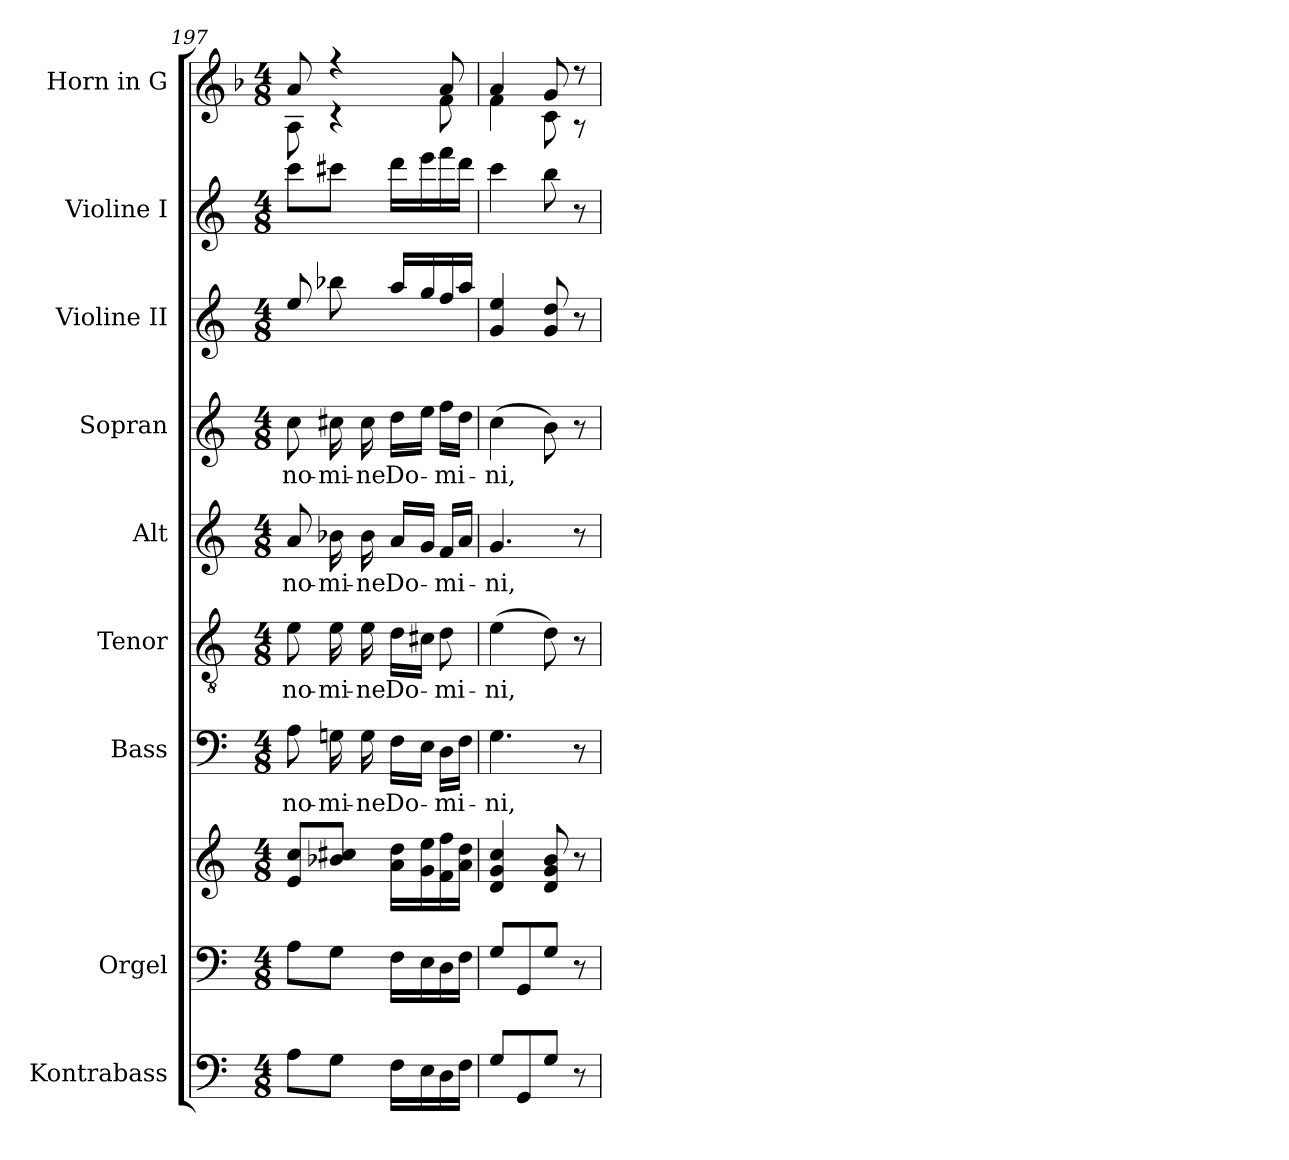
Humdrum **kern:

**kern	**kern	**kern	**kern	**text	**kern	**text	**kern	**text	**kern	**text	**kern	**kern	**kern
*part9	*part8	*part8	*part7	*part7	*part6	*part6	*part5	*part5	*part4	*part4	*part3	*part2	*part1
*staff10	*staff9	*staff8	*staff7	*staff7	*staff6	*staff6	*staff5	*staff5	*staff4	*staff4	*staff3	*staff2	*staff1
*I"Kontrabass	*I"Orgel	*	*I"Bass	*	*I"Tenor	*	*I"Alt	*	*I"Sopran	*	*I"Violine II	*I"Violine I	*I"Horn in G
*I'Kb.	*I'Org.	*	*I'B	*	*I'T	*	*I'A	*	*I'S	*	*I'Vl. II	*I'Vl. I	*I'Hrn.
*clefF4	*clefF4	*clefG2	*clefF4	*	*clefGv2	*	*clefG2	*	*clefG2	*	*clefG2	*clefG2	*clefG2
*ITrd7c12	*	*	*	*	*	*	*	*	*	*	*ITrd7c12	*ITrd7c12	*ITrd3c5
*k[]	*k[]	*k[]	*k[]	*	*k[]	*	*k[]	*	*k[]	*	*k[]	*k[]	*k[]
*C:	*C:	*C:	*C:	*	*C:	*	*C:	*	*C:	*	*C:	*C:	*C:
*M4/8	*M4/8	*M4/8	*M4/8	*	*M4/8	*	*M4/8	*	*M4/8	*	*M4/8	*M4/8	*M4/8
=197	=197	=197	=197	=197	=197	=197	=197	=197	=197	=197	=197	=197	=197
!	!	!	!	!LO:LY:b	!	!LO:LY:b	!	!LO:LY:b	!	!LO:LY:b	!	!	!
*	*	*	*	*	*	*	*	*	*	*	*	*	*^
8AA\L	8A\L	8e/ 8cc/L	8A\	no-	8e\	no-	8a/	no-	8cc\	no-	8e/	8cc\L	8e/	8E\
!	!	!	!	!LO:LY:b	!	!LO:LY:b	!	!LO:LY:b	!	!LO:LY:b	!	!	!	!
8GG\J	8G\J	8b-X/ 8cc#X/J	16Gn\	-mi-	16e\	-mi-	16b-X\	-mi-	16cc#X\	-mi-	8b-X\	8cc#X\J	4r	4r
!	!	!	!	!LO:LY:b	!	!LO:LY:b	!	!LO:LY:b	!	!LO:LY:b	!	!	!	!
.	.	.	16G\	-ne	16e\	-ne	16b-\	-ne	16cc#\	-ne	.	.	.	.
!	!	!	!	!LO:LY:b	!	!LO:LY:b	!	!LO:LY:b	!	!LO:LY:b	!	!	!	!
16FF\LL	16F\LL	16a\ 16dd\LL	16F\LL	Do-	16d\LL	Do-	16a/LL	Do-	16dd\LL	Do-	16a/LL	16dd\LL	.	.
16EE\	16E\	16g\ 16ee\	16E\JJ	.	16c#X\JJ	.	16g/JJ	.	16ee\JJ	.	16g/	16ee\	.	.
!	!	!	!	!LO:LY:b	!	!LO:LY:b	!	!LO:LY:b	!	!LO:LY:b	!	!	!	!
16DD\	16D\	16f\ 16ff\	16D\LL	-mi-	8d\	-mi-	16f/LL	-mi-	16ff\LL	-mi-	16f/	16ff\	8e/	8c\
16FF\JJ	16F\JJ	16a\ 16dd\JJ	16F\JJ	.	.	.	16a/JJ	.	16dd\JJ	.	16a/JJ	16dd\JJ	.	.
!!LO:PB:g=z	!!
=198	=198	=198	=198	=198	=198	=198	=198	=198	=198	=198	=198	=198	=198	=198
!	!	!	!	!LO:LY:b	!	!LO:LY:b	!	!LO:LY:b	!	!LO:LY:b	!	!	!	!
8GG/L	8G/L	4d/ 4g/ 4cc/	4.G\	-ni,	(>4e\	-ni,	4.g/	-ni,	(>4cc\	-ni,	4G/ 4e/	4cc\	4e/	4c\
8GGG/	8GG/	.	.	.	.	.	.	.	.	.	.	.	.	.
8GG/J	8G/J	8d/ 8g/ 8b/	.	.	8d\)	.	.	.	8b\)	.	8G/ 8d/	8b\	8d/	8G\
8r	8r	8r	8r	.	8r	.	8r	.	8r	.	8r	8r	8r	8r
*	*	*	*	*	*	*	*	*	*	*	*	*	*v	*v
=	=	=	=	=	=	=	=	=	=	=	=	=	=
*-	*-	*-	*-	*-	*-	*-	*-	*-	*-	*-	*-	*-	*-
